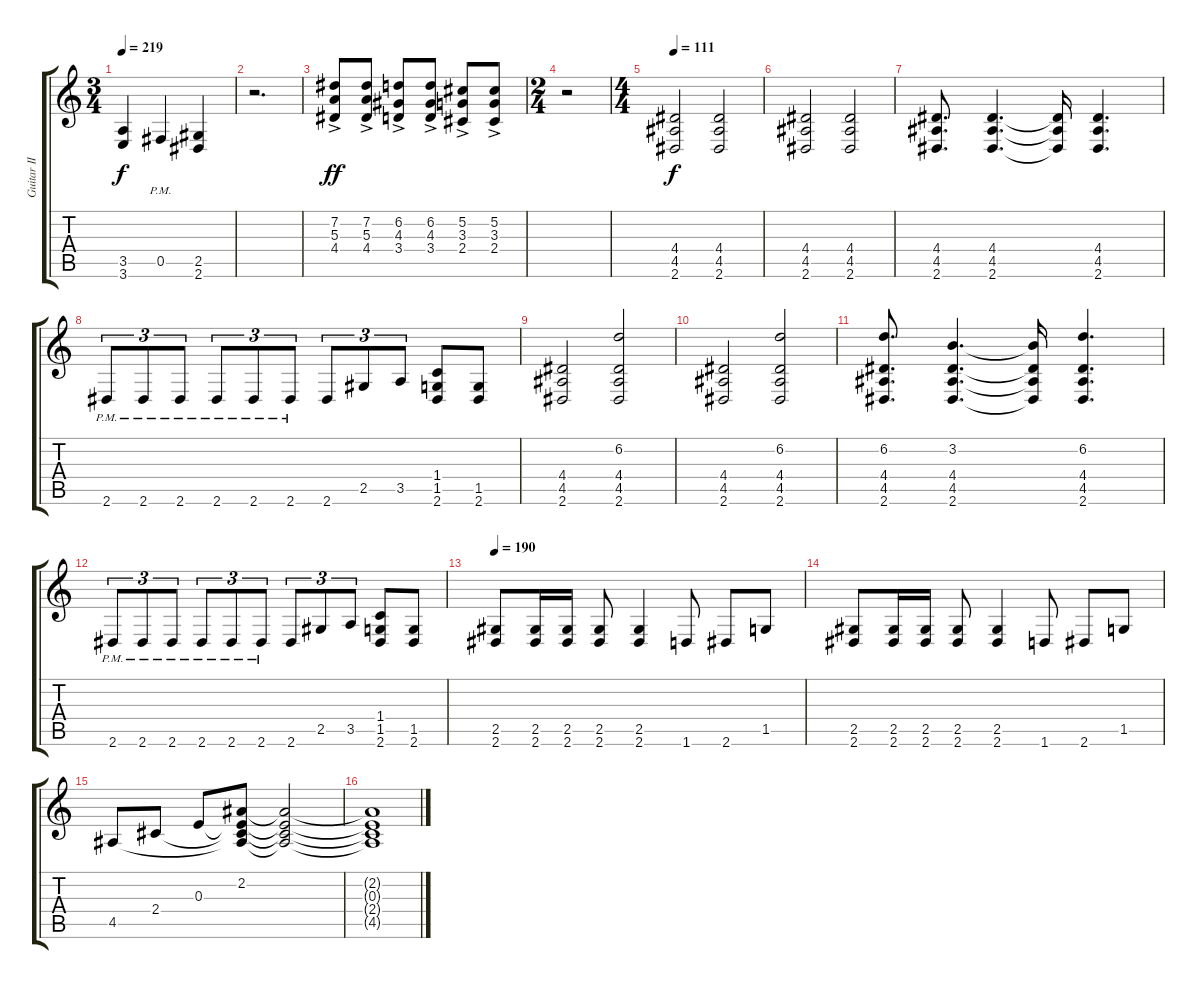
\track ("Guitar II" "Guitar II") {instrument distortionguitar}
\staff {score tabs}
\tuning (Db4 Ab3 E3 B2 Gb2 Db2) {hide}
\ts (3 4)
\tempo 219
\clef g2
\ks c
(3.5 3.6).4{dy f} 0.5{pm}.4 (2.5 2.6).4 |
r.2{d} |
(7.2{ac} 5.3{ac} 4.4{ac}).8{dy ff} (7.2{ac} 5.3{ac} 4.4{ac}).8 (6.2{ac} 4.3{ac} 3.4{ac}).8 (6.2{ac} 4.3{ac} 3.4{ac}).8 (5.2{ac} 3.3{ac} 2.4{ac}).8 (5.2{ac} 3.3{ac} 2.4{ac}).8 |
\ts (2 4)
r.2 |
\ts (4 4)
\tempo 111
(4.4 4.5 2.6).2{dy f} (4.4 4.5 2.6).2 |
(4.4 4.5 2.6).2 (4.4 4.5 2.6).2 |
(4.4 4.5 2.6).8{d} (4.4 4.5 2.6).4{d} (4.4{t} 4.5{t} 2.6{t}).16 (4.4 4.5 2.6).4{d} |
2.6{pm}.8{tu (3 2)} 2.6{pm}.8{tu (3 2)} 2.6{pm}.8{tu (3 2)} 2.6{pm}.8{tu (3 2)} 2.6{pm}.8{tu (3 2)} 2.6{pm}.8{tu (3 2)} 2.6.8{tu (3 2)} 2.5.8{tu (3 2)} 3.5.8{tu (3 2)} (1.4 1.5 2.6).8 (1.5 2.6).8 |
(4.4 4.5 2.6).2 (6.2 4.4 4.5 2.6).2 |
(4.4 4.5 2.6).2 (6.2 4.4 4.5 2.6).2 |
(6.2 4.4 4.5 2.6).8{d} (3.2 4.4 4.5 2.6).4{d} (3.2{t} 4.4{t} 4.5{t} 2.6{t}).16 (6.2 4.4 4.5 2.6).4{d} |
2.6{pm}.8{tu (3 2)} 2.6{pm}.8{tu (3 2)} 2.6{pm}.8{tu (3 2)} 2.6{pm}.8{tu (3 2)} 2.6{pm}.8{tu (3 2)} 2.6{pm}.8{tu (3 2)} 2.6.8{tu (3 2)} 2.5.8{tu (3 2)} 3.5.8{tu (3 2)} (1.4 1.5 2.6).8 (1.5 2.6).8 |
\tempo 190
(2.5 2.6).8 (2.5 2.6).16 (2.5 2.6).16 (2.5 2.6).8 (2.5 2.6).4 1.6.8 2.6.8 1.5.8 |
(2.5 2.6).8 (2.5 2.6).16 (2.5 2.6).16 (2.5 2.6).8 (2.5 2.6).4 1.6.8 2.6.8 1.5.8 |
4.5.8 2.4.8 0.3.8 (2.2 0.3{t} 2.4{t} 4.5{t}).8 (2.2{t} 0.3{t} 2.4{t} 4.5{t}).2 |
(2.2{t} 0.3{t} 2.4{t} 4.5{t}).1
